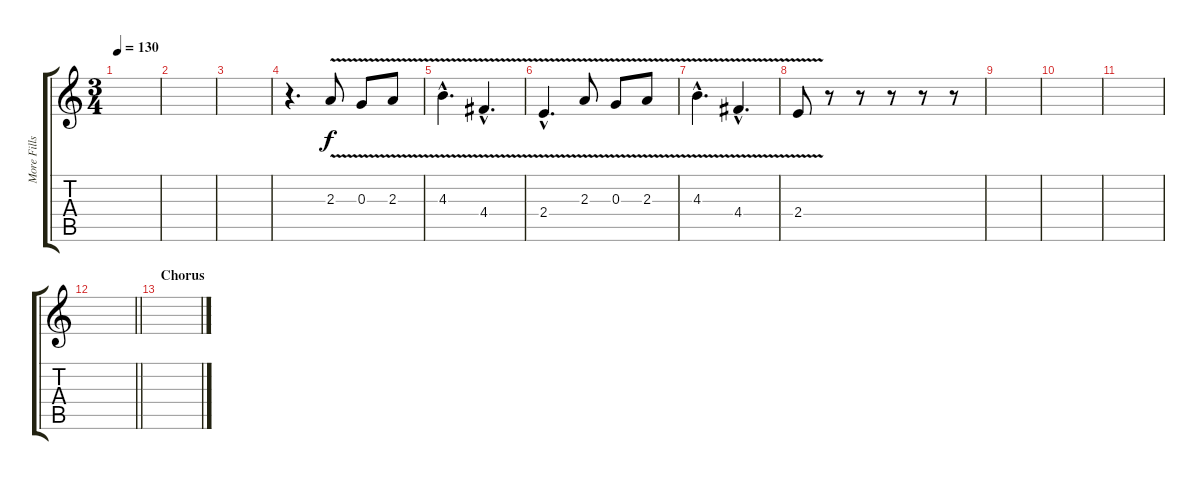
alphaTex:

\track ("More Fills" "More Fills") {instrument distortionguitar}
\staff {score tabs}
\tuning (E4 B3 G3 D3 A2 E2) {hide}
\ts (3 4)
\tempo 130
\clef g2
\ks c
|
|
|
r.4{d} 2.3{v}.8 0.3{v}.8 2.3{v}.8 |
4.3{v hac}.4{d} 4.4{v hac}.4{d} |
2.4{v hac}.4{d} 2.3{v}.8 0.3{v}.8 2.3{v}.8 |
4.3{v hac}.4{d} 4.4{v hac}.4{d} |
2.4{v}.8 r.8 r.8 r.8 r.8 r.8 |
|
|
|
\barLineRight lightlight
|
\section ("" "Chorus")
